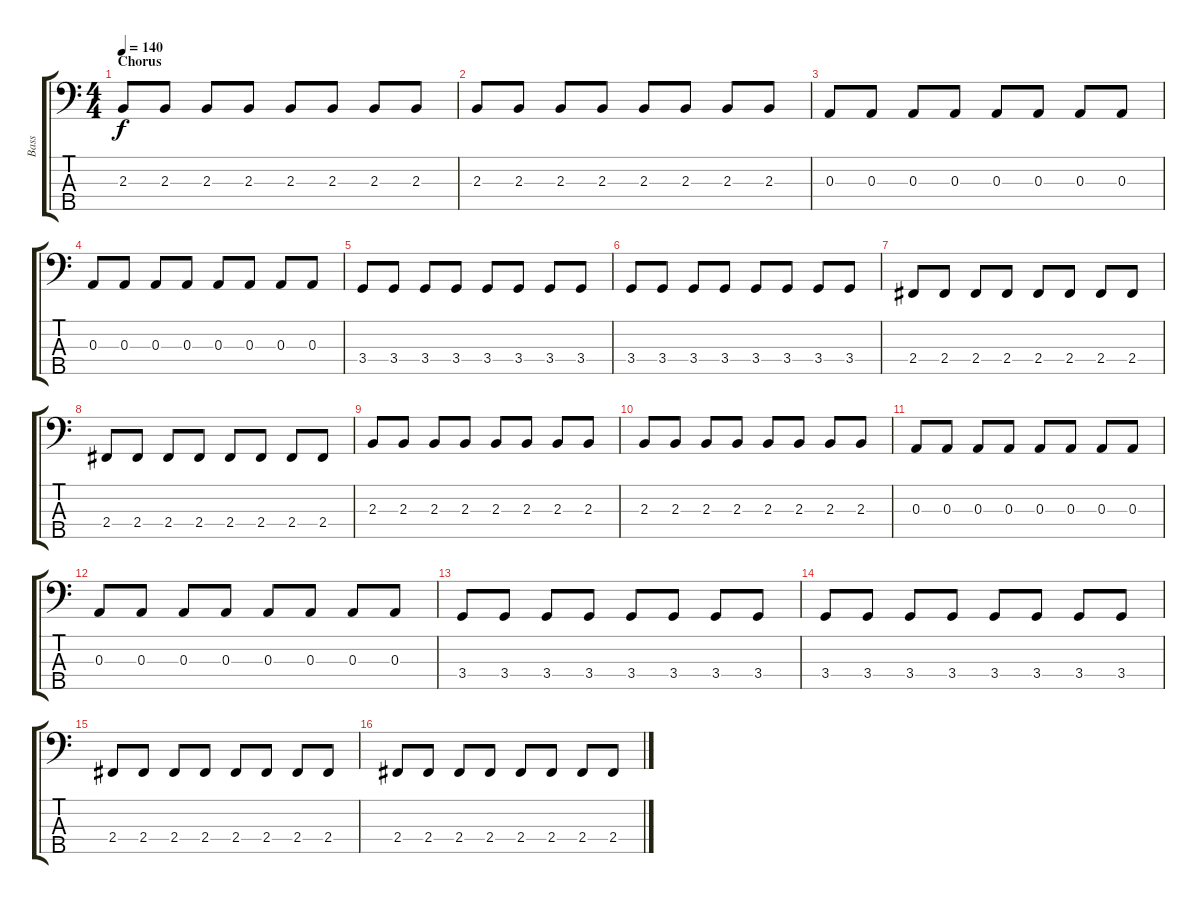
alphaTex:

\track ("Bass" "Bass") {instrument electricbassfinger}
\staff {score tabs}
\tuning (G2 D2 A1 E1 B0) {hide}
\ts (4 4)
\section ("" "Chorus")
\tempo 140
\clef f4
\ks c
2.3.8{dy f} 2.3.8 2.3.8 2.3.8 2.3.8 2.3.8 2.3.8 2.3.8 |
2.3.8 2.3.8 2.3.8 2.3.8 2.3.8 2.3.8 2.3.8 2.3.8 |
0.3.8 0.3.8 0.3.8 0.3.8 0.3.8 0.3.8 0.3.8 0.3.8 |
0.3.8 0.3.8 0.3.8 0.3.8 0.3.8 0.3.8 0.3.8 0.3.8 |
3.4.8 3.4.8 3.4.8 3.4.8 3.4.8 3.4.8 3.4.8 3.4.8 |
3.4.8 3.4.8 3.4.8 3.4.8 3.4.8 3.4.8 3.4.8 3.4.8 |
2.4.8 2.4.8 2.4.8 2.4.8 2.4.8 2.4.8 2.4.8 2.4.8 |
2.4.8 2.4.8 2.4.8 2.4.8 2.4.8 2.4.8 2.4.8 2.4.8 |
2.3.8 2.3.8 2.3.8 2.3.8 2.3.8 2.3.8 2.3.8 2.3.8 |
2.3.8 2.3.8 2.3.8 2.3.8 2.3.8 2.3.8 2.3.8 2.3.8 |
0.3.8 0.3.8 0.3.8 0.3.8 0.3.8 0.3.8 0.3.8 0.3.8 |
0.3.8 0.3.8 0.3.8 0.3.8 0.3.8 0.3.8 0.3.8 0.3.8 |
3.4.8 3.4.8 3.4.8 3.4.8 3.4.8 3.4.8 3.4.8 3.4.8 |
3.4.8 3.4.8 3.4.8 3.4.8 3.4.8 3.4.8 3.4.8 3.4.8 |
2.4.8 2.4.8 2.4.8 2.4.8 2.4.8 2.4.8 2.4.8 2.4.8 |
2.4.8 2.4.8 2.4.8 2.4.8 2.4.8 2.4.8 2.4.8 2.4.8
